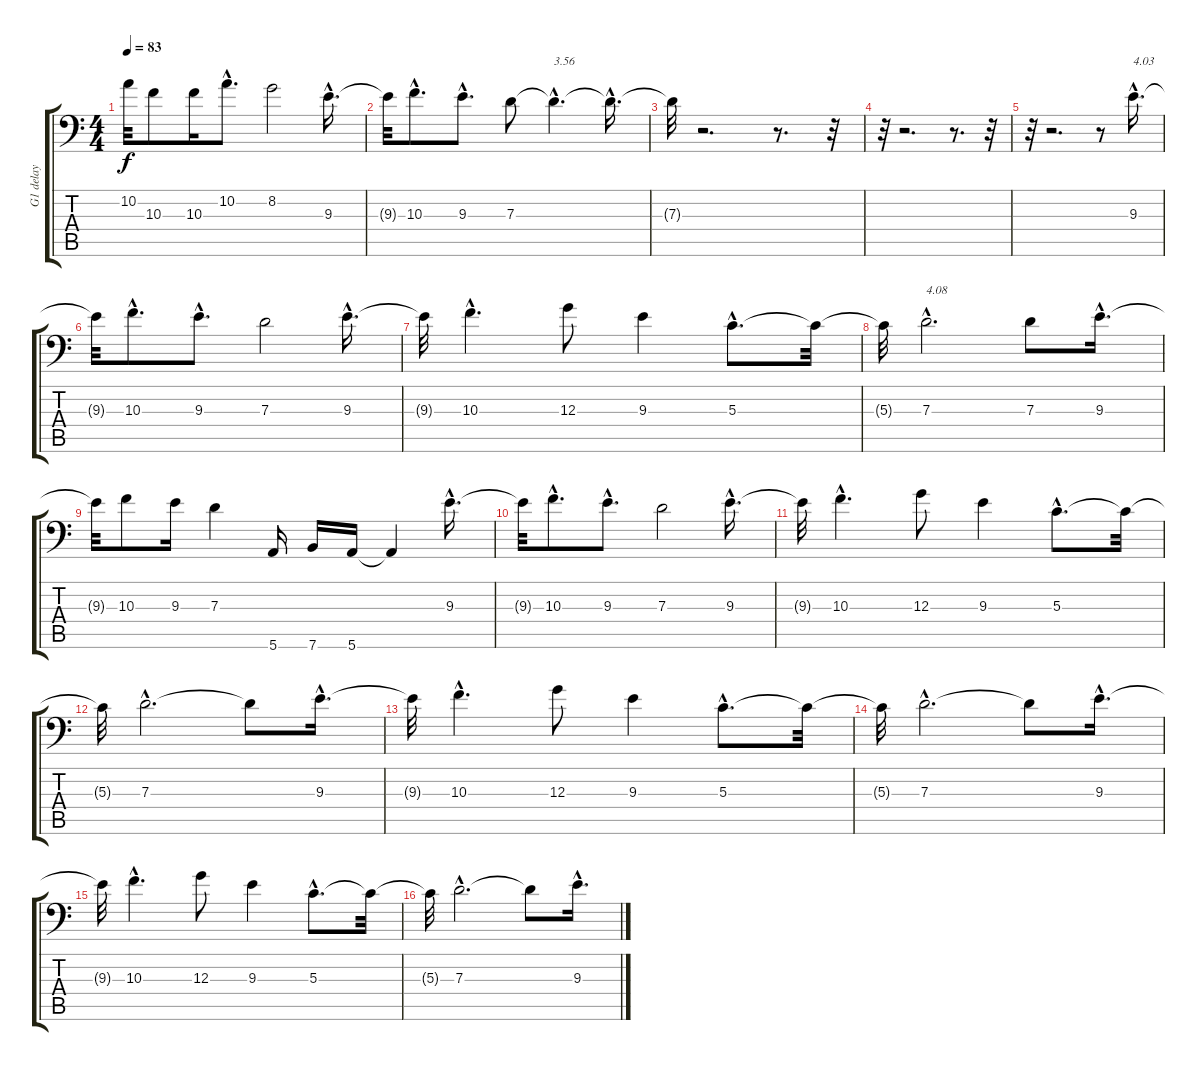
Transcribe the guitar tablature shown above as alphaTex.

\track ("G1 delay" "G1 delay") {instrument electricguitarclean}
\staff {score tabs}
\tuning (E3 B2 G2 D2 A1 E1) {hide}
\ts (4 4)
\tempo 83
\clef f4
\ks c
10.2{t}.32{dy f} 10.3.8 10.3.16 10.2{hac}.8{d} 8.2.2 9.3{hac}.16{d} |
9.3{t}.32 10.3{hac}.8{d} 9.3{hac}.8{d} 7.3.8 7.3{hac t}.4{d txt "3.56"} 7.3{hac t}.16{d} |
7.3{t}.32 r.2{d} r.8{d} r.32 |
r.32 r.2{d} r.8{d} r.32 |
r.32 r.2{d} r.8 9.3{hac}.16{d txt "4.03"} |
9.3{t}.32 10.3{hac}.8{d} 9.3{hac}.8{d} 7.3.2 9.3{hac}.16{d} |
9.3{t}.32 10.3{hac}.4{d} 12.3.8 9.3.4 5.3{hac}.8{d} 5.3{t}.32 |
5.3{t}.32 7.3{hac}.2{d txt "4.08"} 7.3.8 9.3{hac}.16{d} |
9.3{t}.32 10.3.8 9.3.16 7.3.4 5.6.16 7.6.16 5.6.16 5.6{t}.4 9.3{hac}.16{d} |
9.3{t}.32 10.3{hac}.8{d} 9.3{hac}.8{d} 7.3.2 9.3{hac}.16{d} |
9.3{t}.32 10.3{hac}.4{d} 12.3.8 9.3.4 5.3{hac}.8{d} 5.3{t}.32 |
5.3{t}.32 7.3{hac}.2{d} 7.3{t}.8 9.3{hac}.16{d} |
9.3{t}.32 10.3{hac}.4{d} 12.3.8 9.3.4 5.3{hac}.8{d} 5.3{t}.32 |
5.3{t}.32 7.3{hac}.2{d} 7.3{t}.8 9.3{hac}.16{d} |
9.3{t}.32 10.3{hac}.4{d} 12.3.8 9.3.4 5.3{hac}.8{d} 5.3{t}.32 |
5.3{t}.32 7.3{hac}.2{d} 7.3{t}.8 9.3{hac}.16{d}
